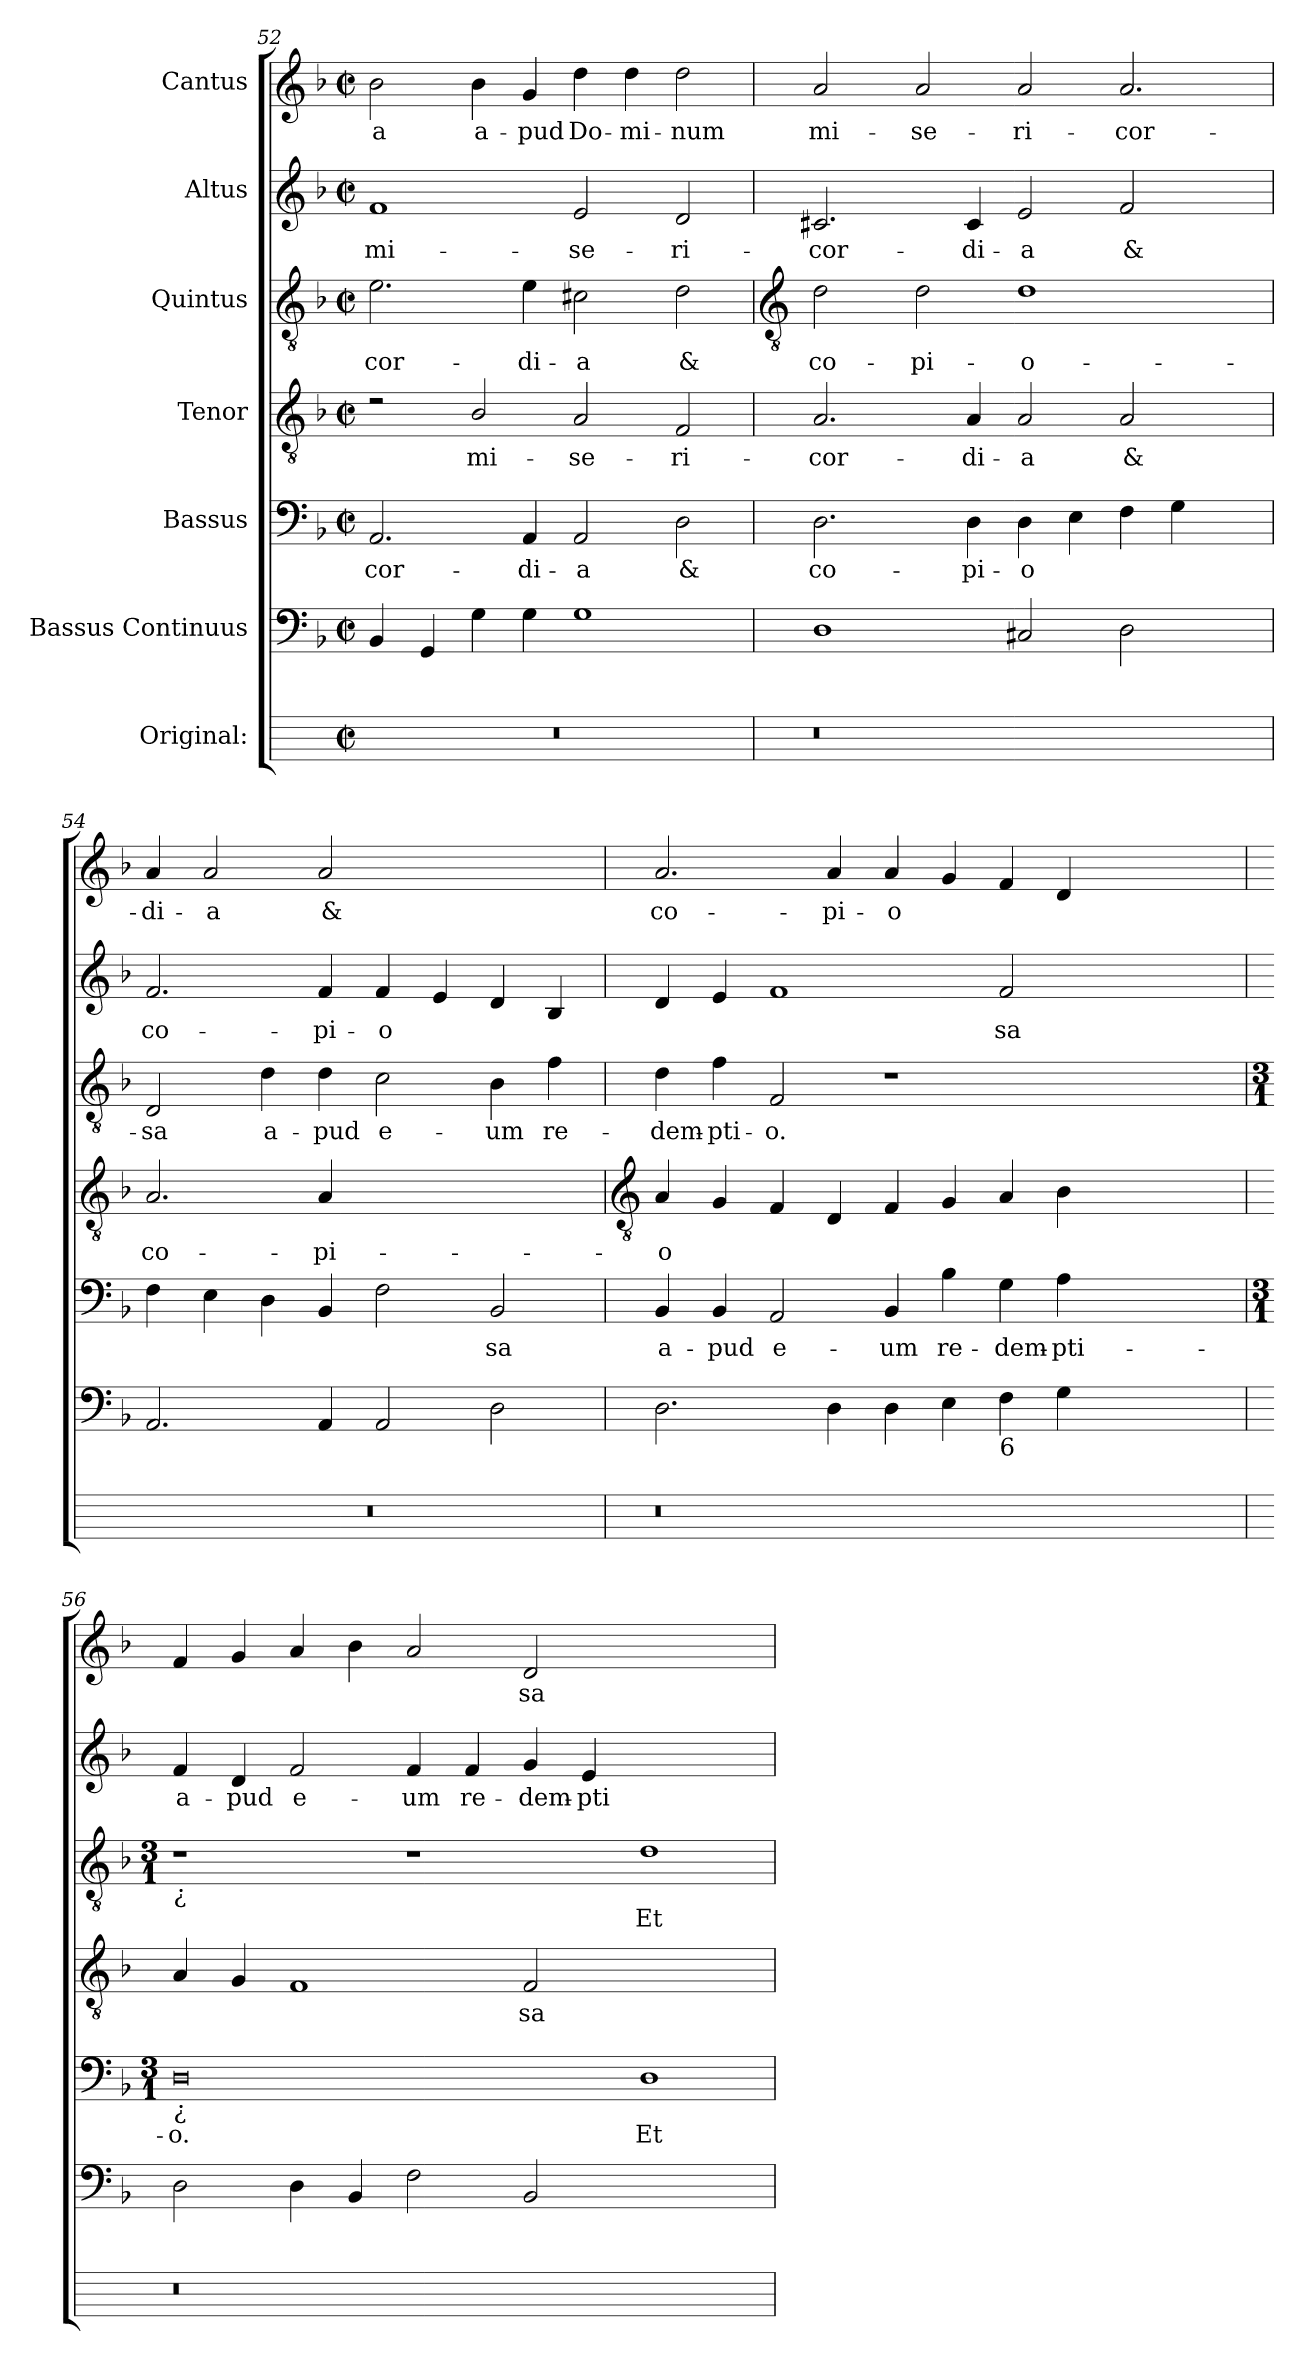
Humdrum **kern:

**kern	**kern	**kern	**text	**kern	**text	**kern	**text	**kern	**text	**kern	**text
*part7	*part6	*part5	*part5	*part4	*part4	*part3	*part3	*part2	*part2	*part1	*part1
*staff7	*staff6	*staff5	*staff5	*staff4	*staff4	*staff3	*staff3	*staff2	*staff2	*staff1	*staff1
*I"Original:	*I"Bassus Continuus	*I"Bassus	*	*I"Tenor	*	*I"Quintus	*	*I"Altus	*	*I"Cantus	*
!!LO:LB:g=z
*	*clefF4	*clefF4	*	*clefGv2	*	*clefGv2	*	*clefG2	*	*clefG2	*
*	*k[b-]	*k[b-]	*	*k[b-]	*	*k[b-]	*	*k[b-]	*	*k[b-]	*
*	*F:	*F:	*	*F:	*	*F:	*	*F:	*	*F:	*
*M4/2	*M4/2	*M4/2	*	*M4/2	*	*M4/2	*	*M4/2	*	*M4/2	*
*met(c|)	*met(c|)	*met(c|)	*	*met(c|)	*	*met(c|)	*	*met(c|)	*	*met(c|)	*
=52	=52	=52	=52	=52	=52	=52	=52	=52	=52	=52	=52
!	!	!	!LO:LY:b	!	!	!	!LO:LY:b	!	!LO:LY:b	!	!LO:LY:b
*	*	*	*	*^	*	*	*	*	*	*	*
0r	4BB-	2.AA	-cor-	2r	0ryy	.	2.e	-cor-	1f	mi-	2b-	-a
.	4GG	.	.	.	.	.	.	.	.	.	.	.
!	!	!	!	!	!	!LO:LY:b	!	!	!	!	!	!LO:LY:b
.	4G	.	.	2B-	.	mi-	.	.	.	.	4b-	a-
!	!	!	!LO:LY:b	!	!	!	!	!LO:LY:b	!	!	!	!LO:LY:b
.	4G	4AA	-di-	.	.	.	4e	-di-	.	.	4g	-pud
!	!	!	!LO:LY:b	!	!	!LO:LY:b	!	!LO:LY:b	!	!LO:LY:b	!	!LO:LY:b
.	1G	2AA	-a	2A	.	-se-	2c#X	-a	2e	-se-	4dd	Do-
!	!	!	!	!	!	!	!	!	!	!	!	!LO:LY:b
.	.	.	.	.	.	.	.	.	.	.	4dd	-mi-
!	!	!	!LO:LY:b	!	!	!LO:LY:b	!	!LO:LY:b	!	!LO:LY:b	!	!LO:LY:b
.	.	2D	&	2F	.	-ri-	2d	&	2d	-ri-	2dd	-num
!!LO:LB:g=z
=53	=53	=53	=53	=53	=53	=53	=53	=53	=53	=53	=53	=53
*	*	*	*	*	*	*	*clefGv2	*	*	*	*	*
!	!	!	!LO:LY:b	!	!	!LO:LY:b	!	!LO:LY:b	!	!LO:LY:b	!	!LO:LY:b
0r	1D	2.D	co-	2.A	4ryy	-cor-	2d	co-	2.c#X	-cor-	2a	mi-
.	.	.	.	.	0ryy	.	.	.	.	.	.	.
!	!	!	!	!	!	!	!	!LO:LY:b	!	!	!	!LO:LY:b
.	.	.	.	.	.	.	2d	-pi-	.	.	2a	-se-
!	!	!	!LO:LY:b	!	!	!LO:LY:b	!	!	!	!LO:LY:b	!	!
.	.	4D	-pi-	4A	.	-di-	.	.	4c#	-di-	.	.
!	!	!	!LO:LY:b	!	!	!LO:LY:b	!	!LO:LY:b	!	!LO:LY:b	!	!LO:LY:b
.	2C#X	4D	-o	2A	.	-a	1d	-o-	2e	-a	2a	-ri-
.	.	4E	.	.	.	.	.	.	.	.	.	.
!	!	!	!	!	!	!LO:LY:b	!	!	!	!LO:LY:b	!	!LO:LY:b
.	2D	4F	.	2A	.	&	.	.	2f	&	2.a	-cor-
.	.	4G	.	.	.	.	.	.	.	.	.	.
4ryy	4ryy	4ryy	.	4ryy	.	.	4ryy	.	4ryy	.	.	.
!!LO:LB:g=z
=54	=54	=54	=54	=54	=54	=54	=54	=54	=54	=54	=54	=54
!	!	!	!	!	!	!LO:LY:b	!	!LO:LY:b	!	!LO:LY:b	!	!LO:LY:b
0r	2.AA	4F	.	2.A	1ryy	co-	2D	-sa	2.f	co-	4a	-di-
!	!	!	!	!	!	!	!	!	!	!	!	!LO:LY:b
.	.	4E	.	.	.	.	.	.	.	.	2a	-a
!	!	!	!	!	!	!	!	!LO:LY:b	!	!	!	!
.	.	4D	.	.	.	.	4d	a-	.	.	.	.
!	!	!	!	!	!	!LO:LY:b	!	!LO:LY:b	!	!LO:LY:b	!	!LO:LY:b
.	4AA	4BB-	.	4A	.	-pi-	4d	-pud	4f	-pi-	2a	&
!	!	!	!	!	!	!	!	!LO:LY:b	!	!LO:LY:b	!	!
.	2AA	2F	.	1ryy	1ryy	.	2c	e-	4f	-o	.	.
.	.	.	.	.	.	.	.	.	4e	.	2.ryy	.
!	!	!	!LO:LY:b	!	!	!	!	!LO:LY:b	!	!	!	!
.	2D	2BB-	sa	.	.	.	4B-	-um	4d	.	.	.
!	!	!	!	!	!	!	!	!LO:LY:b	!	!	!	!
.	.	.	.	.	.	.	4f	re-	4B-	.	.	.
*	*	*	*	*v	*v	*	*	*	*	*	*	*
!!LO:LB:g=z
=55	=55	=55	=55	=55	=55	=55	=55	=55	=55	=55	=55
*	*	*	*	*clefGv2	*	*	*	*	*	*	*
!	!	!	!LO:LY:b	!	!LO:LY:b	!	!LO:LY:b	!	!	!	!LO:LY:b
0.r	2.D	4BB-	a-	4A	-o	4d	-dem-	4d	.	2.a	co-
!	!	!	!LO:LY:b	!	!	!	!LO:LY:b	!	!	!	!
.	.	4BB-	-pud	4G	.	4f	-pti-	4e	.	.	.
!	!	!	!LO:LY:b	!	!	!	!LO:LY:b	!	!	!	!
.	.	2AA	e-	4F	.	2F	-o.	1f	.	.	.
!	!	!	!	!	!	!	!	!	!	!	!LO:LY:b
.	4D	.	.	4D	.	.	.	.	.	4a	-pi-
!	!	!	!LO:LY:b	!	!	!	!	!	!	!	!LO:LY:b
.	4D	4BB-	-um	4F	.	1r	.	.	.	4a	-o
!	!	!	!LO:LY:b	!	!	!	!	!	!	!	!
.	4E	4B-	re-	4G	.	.	.	.	.	4g	.
!	!LO:TX:b:t=6	!	!	!	!	!	!	!	!	!	!
!	!	!	!LO:LY:b	!	!	!	!	!	!LO:LY:b	!	!
.	4F	4G	-dem-	4A	.	.	.	2f	sa	4f	.
!	!	!	!LO:LY:b	!	!	!	!	!	!	!	!
.	4G	4A	-pti-	4B-	.	.	.	.	.	4d	.
.	1ryy	1ryy	.	1ryy	.	1ryy	.	1ryy	.	1ryy	.
=56	=56	=56	=56	=56	=56	=56	=56	=56	=56	=56	=56
*	*	*M3/1	*	*	*	*M3/1	*	*	*	*	*
!	!	!	!	!	!	!LO:TX:b:t=¿	!	!	!	!	!
!	!	!LO:TX:b:t=¿	!	!	!	!	!	!	!	!	!
!	!	!	!LO:LY:b	!	!	!	!	!	!LO:LY:b	!	!
0.r	2D	0D	-o.	4A	.	1r	.	4f	a-	4f	.
!	!	!	!	!	!	!	!	!	!LO:LY:b	!	!
.	.	.	.	4G	.	.	.	4d	-pud	4g	.
!	!	!	!	!	!	!	!	!	!LO:LY:b	!	!
.	4D	.	.	1F	.	.	.	2f	e-	4a	.
.	4BB-	.	.	.	.	.	.	.	.	4b-	.
!	!	!	!	!	!	!	!	!	!LO:LY:b	!	!
.	2F	.	.	.	.	1r	.	4f	-um	2a	.
!	!	!	!	!	!	!	!	!	!LO:LY:b	!	!
.	.	.	.	.	.	.	.	4f	re-	.	.
!	!	!	!	!	!LO:LY:b	!	!	!	!LO:LY:b	!	!LO:LY:b
.	2BB-	.	.	2F	sa	.	.	4g	-dem-	2d	sa
!	!	!	!	!	!	!	!	!	!LO:LY:b	!	!
.	.	.	.	.	.	.	.	4e	-pti-	.	.
!	!	!	!LO:LY:b	!	!	!	!LO:LY:b	!	!	!	!
.	1ryy	1D	Et	1ryy	.	1d	Et	1ryy	.	1ryy	.
=	=	=	=	=	=	=	=	=	=	=	=
*-	*-	*-	*-	*-	*-	*-	*-	*-	*-	*-	*-
